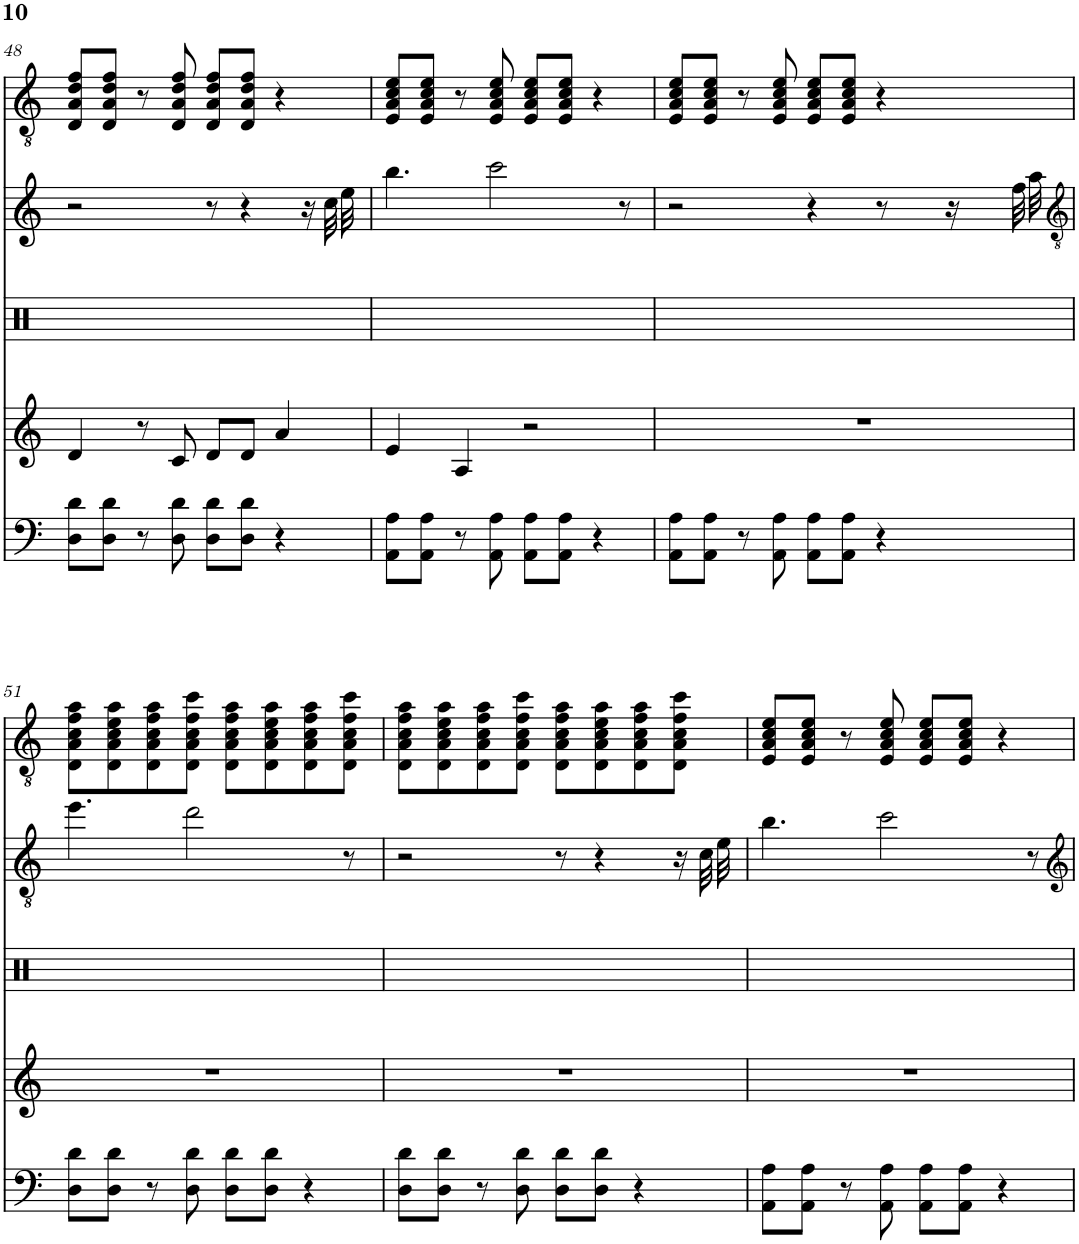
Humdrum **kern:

**kern	**kern	**kern	**kern	**kern
*part5	*part4	*part3	*part2	*part1
*staff5	*staff4	*staff3	*staff2	*staff1
*I"Voice	*I"Voice	*I"Voice	*I"Voice	*I"Voice
*I'V	*I'V	*I'V	*I'V	*I'V
!!LO:PB:g=z
*clefF4	*clefG2	*clefX	*clefG2	*clefGv2
*k[]	*k[]	*k[]	*k[]	*k[]
*M4/4	*M4/4	*M4/4	*M4/4	*M4/4
=48	=48	=48	=48	=48
8D\ 8d\L	4d/	1ryy	2r	8D/ 8A/ 8d/ 8f/L
8D\ 8d\J	.	.	.	8D/ 8A/ 8d/ 8f/J
8r	8r	.	.	8r
8D\ 8d\	8c/	.	.	8D/ 8A/ 8d/ 8f/
8D\ 8d\L	8d/L	.	8r	8D/ 8A/ 8d/ 8f/L
8D\ 8d\J	8d/J	.	4r	8D/ 8A/ 8d/ 8f/J
4r	4a/	.	.	4r
.	.	.	16r	.
.	.	.	32cc\LLL	.
.	.	.	32ee\JJJ	.
=49	=49	=49	=49	=49
8AA\ 8A\L	4e/	1ryy	4.bb\	8E/ 8A/ 8c/ 8e/L
8AA\ 8A\J	.	.	.	8E/ 8A/ 8c/ 8e/J
8r	4A/	.	.	8r
8AA\ 8A\	.	.	2ccc\	8E/ 8A/ 8c/ 8e/
8AA\ 8A\L	2r	.	.	8E/ 8A/ 8c/ 8e/L
8AA\ 8A\J	.	.	.	8E/ 8A/ 8c/ 8e/J
4r	.	.	.	4r
.	.	.	8r	.
=50	=50	=50	=50	=50
8AA\ 8A\L	1r	1ryy	2r	8E/ 8A/ 8c/ 8e/L
8AA\ 8A\J	.	.	.	8E/ 8A/ 8c/ 8e/J
8r	.	.	.	8r
8AA\ 8A\	.	.	.	8E/ 8A/ 8c/ 8e/
8AA\ 8A\L	.	.	4r	8E/ 8A/ 8c/ 8e/L
8AA\ 8A\J	.	.	.	8E/ 8A/ 8c/ 8e/J
4r	.	.	8r	4r
.	.	.	8ryy	.
4ryy	4ryy	4ryy	16r	4ryy
.	.	.	8.ryy	.
16ryy	16ryy	16ryy	32ff\	16ryy
.	.	.	32aa\	.
!!LO:LB:g=z
=51	=51	=51	=51	=51
*	*	*	*clefGv2	*
8D\ 8d\L	1r	1ryy	4.ee\	8D\ 8A\ 8c\ 8f\ 8a\L
8D\ 8d\J	.	.	.	8D\ 8A\ 8c\ 8e\ 8a\
8r	.	.	.	8D\ 8A\ 8c\ 8f\ 8a\
8D\ 8d\	.	.	2dd\	8D\ 8A\ 8c\ 8f\ 8cc\J
8D\ 8d\L	.	.	.	8D\ 8A\ 8c\ 8f\ 8a\L
8D\ 8d\J	.	.	.	8D\ 8A\ 8c\ 8e\ 8a\
4r	.	.	.	8D\ 8A\ 8c\ 8f\ 8a\
.	.	.	8r	8D\ 8A\ 8c\ 8f\ 8cc\J
=52	=52	=52	=52	=52
8D\ 8d\L	1r	1ryy	2r	8D\ 8A\ 8c\ 8f\ 8a\L
8D\ 8d\J	.	.	.	8D\ 8A\ 8c\ 8e\ 8a\
8r	.	.	.	8D\ 8A\ 8c\ 8f\ 8a\
8D\ 8d\	.	.	.	8D\ 8A\ 8c\ 8f\ 8cc\J
8D\ 8d\L	.	.	8r	8D\ 8A\ 8c\ 8f\ 8a\L
8D\ 8d\J	.	.	4r	8D\ 8A\ 8c\ 8e\ 8a\
4r	.	.	.	8D\ 8A\ 8c\ 8f\ 8a\
.	.	.	16r	8D\ 8A\ 8c\ 8f\ 8cc\J
.	.	.	32c\LLL	.
.	.	.	32e\JJJ	.
=53	=53	=53	=53	=53
8AA\ 8A\L	1r	1ryy	4.b\	8E/ 8A/ 8c/ 8e/L
8AA\ 8A\J	.	.	.	8E/ 8A/ 8c/ 8e/J
8r	.	.	.	8r
8AA\ 8A\	.	.	2cc\	8E/ 8A/ 8c/ 8e/
8AA\ 8A\L	.	.	.	8E/ 8A/ 8c/ 8e/L
8AA\ 8A\J	.	.	.	8E/ 8A/ 8c/ 8e/J
4r	.	.	.	4r
.	.	.	8r	.
=	=	=	=	=
*-	*-	*-	*-	*-
